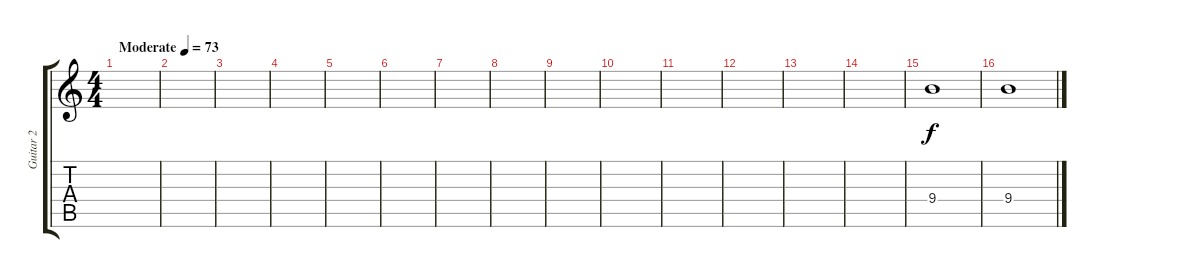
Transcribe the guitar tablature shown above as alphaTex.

\track ("Guitar 2" "Guitar 2") {instrument distortionguitar}
\staff {score tabs}
\tuning (E4 B3 G3 D3 A2 E2) {hide}
\ts (4 4)
\tempo (73 "Moderate")
\clef g2
\ks c
|
|
|
|
|
|
|
|
|
|
|
|
|
|
9.4.1 |
9.4.1
